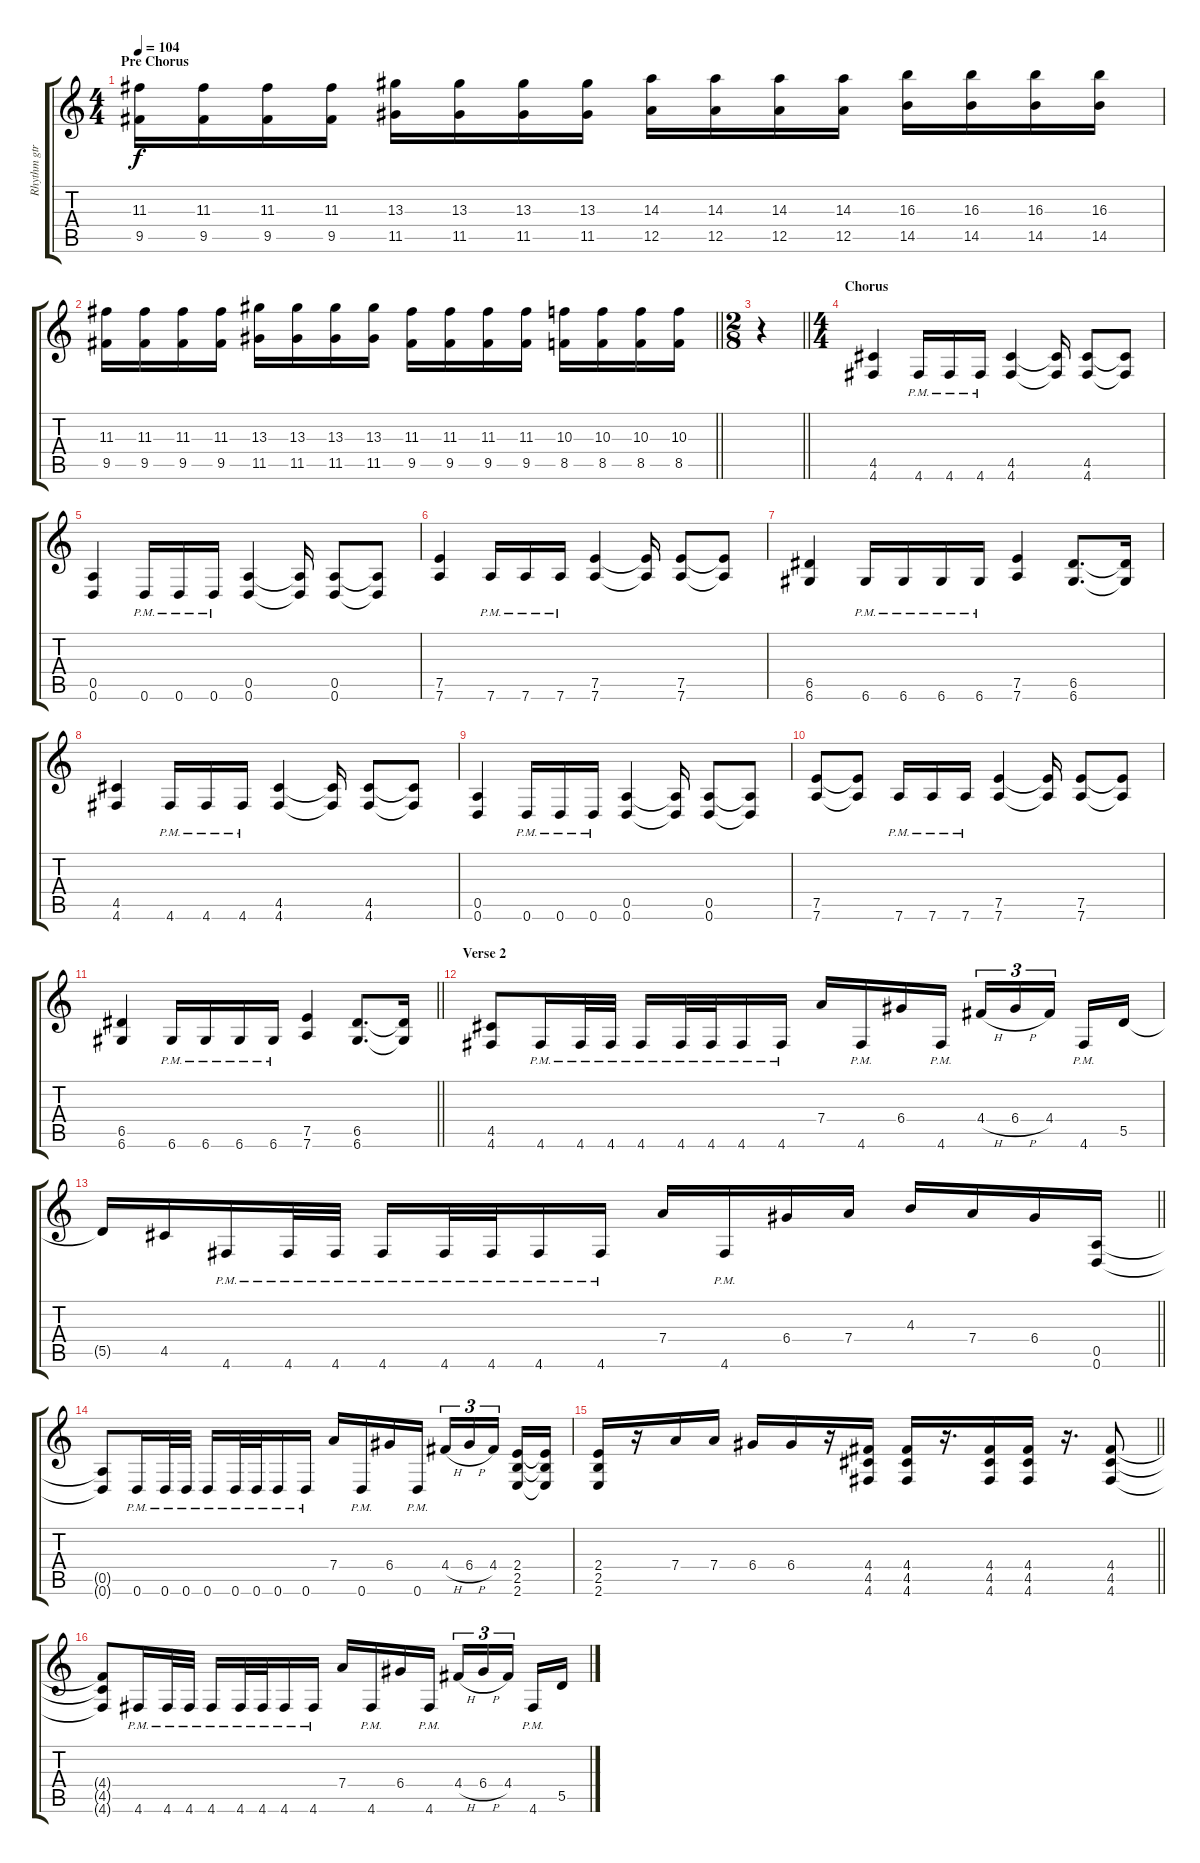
\track ("Rhythm gtr" "Rhythm gtr") {instrument overdrivenguitar}
\staff {score tabs}
\tuning (E4 B3 G3 D3 A2 D2) {hide}
\ts (4 4)
\section ("" "Pre Chorus")
\tempo 104
\clef g2
\ks c
(11.3 9.5).16{dy f balance 6} (11.3 9.5).16 (11.3 9.5).16 (11.3 9.5).16 (13.3 11.5).16 (13.3 11.5).16 (13.3 11.5).16 (13.3 11.5).16 (14.3 12.5).16 (14.3 12.5).16 (14.3 12.5).16 (14.3 12.5).16 (16.3 14.5).16 (16.3 14.5).16 (16.3 14.5).16 (16.3 14.5).16 |
\barLineRight lightlight
(11.3 9.5).16 (11.3 9.5).16 (11.3 9.5).16 (11.3 9.5).16 (13.3 11.5).16 (13.3 11.5).16 (13.3 11.5).16 (13.3 11.5).16 (11.3 9.5).16 (11.3 9.5).16 (11.3 9.5).16 (11.3 9.5).16 (10.3 8.5).16 (10.3 8.5).16 (10.3 8.5).16 (10.3 8.5).16 |
\ts (2 8)
\barLineRight lightlight
r.4 |
\ts (4 4)
\section ("" "Chorus")
(4.5 4.6).4{balance 0} 4.6{pm}.16 4.6{pm}.16 4.6{pm}.16 (4.5 4.6).4 (4.5{t} 4.6{t}).16 (4.5 4.6).8 (4.5{t} 4.6{t}).8 |
(0.5 0.6).4 0.6{pm}.16 0.6{pm}.16 0.6{pm}.16 (0.5 0.6).4 (0.5{t} 0.6{t}).16 (0.5 0.6).8 (0.5{t} 0.6{t}).8 |
(7.5 7.6).4 7.6{pm}.16 7.6{pm}.16 7.6{pm}.16 (7.5 7.6).4 (7.5{t} 7.6{t}).16 (7.5 7.6).8 (7.5{t} 7.6{t}).8 |
(6.5 6.6).4 6.6{pm}.16 6.6{pm}.16 6.6{pm}.16 6.6{pm}.16 (7.5 7.6).4 (6.5 6.6).8{d} (6.5{t} 6.6{t}).16 |
(4.5 4.6).4 4.6{pm}.16 4.6{pm}.16 4.6{pm}.16 (4.5 4.6).4 (4.5{t} 4.6{t}).16 (4.5 4.6).8 (4.5{t} 4.6{t}).8 |
(0.5 0.6).4 0.6{pm}.16 0.6{pm}.16 0.6{pm}.16 (0.5 0.6).4 (0.5{t} 0.6{t}).16 (0.5 0.6).8 (0.5{t} 0.6{t}).8 |
(7.5 7.6).8 (7.5{t} 7.6{t}).8 7.6{pm}.16 7.6{pm}.16 7.6{pm}.16 (7.5 7.6).4 (7.5{t} 7.6{t}).16 (7.5 7.6).8 (7.5{t} 7.6{t}).8 |
\barLineRight lightlight
(6.5 6.6).4 6.6{pm}.16 6.6{pm}.16 6.6{pm}.16 6.6{pm}.16 (7.5 7.6).4 (6.5 6.6).8{d balance 8} (6.5{t} 6.6{t}).16 |
\section ("" "Verse 2")
(4.5 4.6).8{balance 0} 4.6{pm}.16 4.6{pm}.32 4.6{pm}.32 4.6{pm}.16 4.6{pm}.32 4.6{pm}.32 4.6{pm}.16 4.6{pm}.16 7.4.16 4.6{pm}.16 6.4.16 4.6{pm}.16 4.4{h}.16{tu (3 2)} 6.4{h}.16{tu (3 2)} 4.4.16{tu (3 2) beam splitsecondary} 4.6{pm}.16 5.5.16 |
\barLineRight lightlight
5.5{t}.16 4.5.16 4.6{pm}.16 4.6{pm}.32 4.6{pm}.32 4.6{pm}.16 4.6{pm}.32 4.6{pm}.32 4.6{pm}.16 4.6{pm}.16 7.4.16 4.6{pm}.16 6.4.16 7.4.16 4.3.16 7.4.16 6.4.16 (0.5 0.6).16 |
(0.5{t} 0.6{t}).8 0.6{pm}.16 0.6{pm}.32 0.6{pm}.32 0.6{pm}.16 0.6{pm}.32 0.6{pm}.32 0.6{pm}.16 0.6{pm}.16 7.4.16 0.6{pm}.16 6.4.16 0.6{pm}.16 4.4{h}.16{tu (3 2)} 6.4{h}.16{tu (3 2)} 4.4.16{tu (3 2) beam splitsecondary} (2.4 2.5 2.6).16 (2.4{t} 2.5{t} 2.6{t}).16 |
\barLineRight lightlight
(2.4 2.5 2.6).16 r.16 7.4.16 7.4.16 6.4.16 6.4.16 r.16 (4.4 4.5 4.6).16 (4.4 4.5 4.6).16 r.16{d} (4.4 4.5 4.6).16 (4.4 4.5 4.6).16 r.16{d} (4.4 4.5 4.6).8 |
(4.4{t} 4.5{t} 4.6{t}).8 4.6{pm}.16 4.6{pm}.32 4.6{pm}.32 4.6{pm}.16 4.6{pm}.32 4.6{pm}.32 4.6{pm}.16 4.6{pm}.16 7.4.16 4.6{pm}.16 6.4.16 4.6{pm}.16 4.4{h}.16{tu (3 2)} 6.4{h}.16{tu (3 2)} 4.4.16{tu (3 2) beam splitsecondary} 4.6{pm}.16 5.5.16
